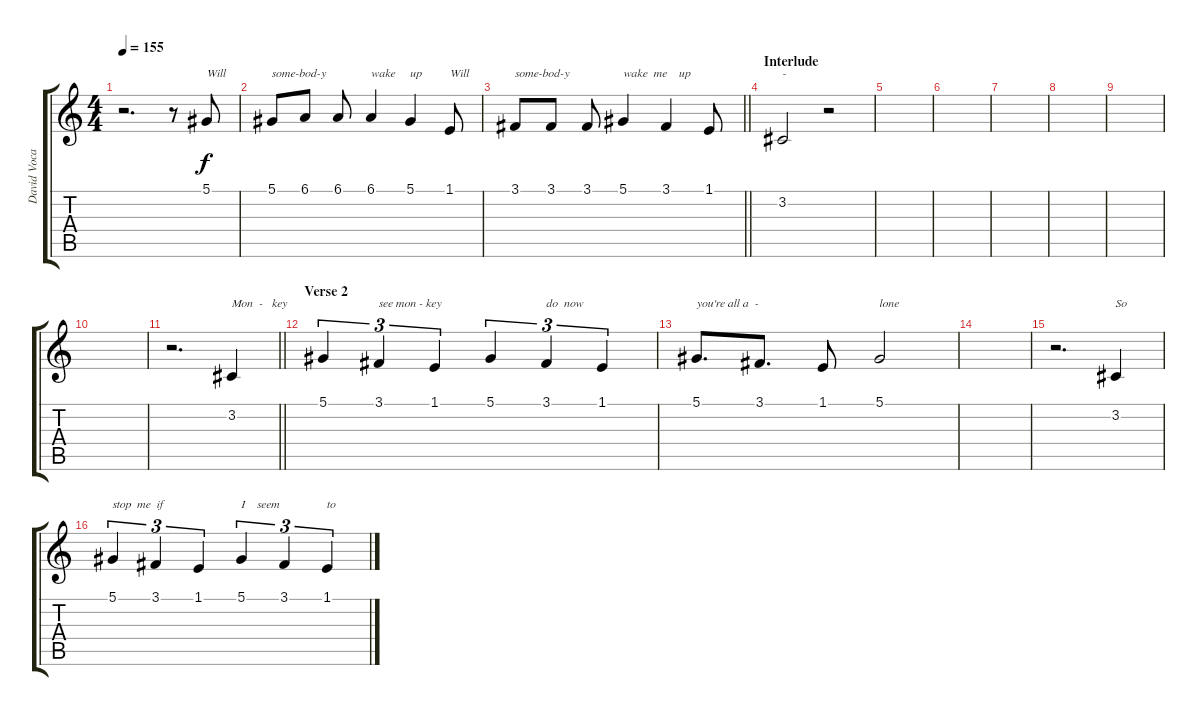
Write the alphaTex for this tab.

\track ("David Vocals" "David Voca") {instrument synthvoice}
\staff {score tabs}
\tuning (Eb4 Bb3 Gb3 Db3 Ab2 Eb2) {hide}
\ts (4 4)
\tempo 155
\clef g2
\ks c
r.2{d dy f} r.8 5.1.8{txt "Will"} |
5.1.8{txt "some-bod-y"} 6.1.8 6.1.8 6.1.4{txt "wake"} 5.1.4{txt "up"} 1.1.8{txt "Will"} |
\barLineRight lightlight
3.1.8{txt "some-bod-y"} 3.1.8 3.1.8 5.1.4{txt "wake  me    up"} 3.1.4 1.1.8 |
\section ("" "Interlude")
3.2.2{txt "-"} r.2 |
|
|
|
|
|
|
\barLineRight lightlight
r.2{d} 3.2.4{txt "Mon  -   key"} |
\section ("" "Verse 2")
5.1.4{tu (3 2)} 3.1.4{tu (3 2) txt "see mon - key"} 1.1.4{tu (3 2)} 5.1.4{tu (3 2)} 3.1.4{tu (3 2) txt "do  now"} 1.1.4{tu (3 2)} |
5.1.8{d txt "you're all a  -"} 3.1.8{d} 1.1.8 5.1.2{txt "lone"} |
|
r.2{d} 3.2.4{txt "So"} |
5.1.4{tu (3 2) txt "stop  me  if"} 3.1.4{tu (3 2)} 1.1.4{tu (3 2)} 5.1.4{tu (3 2) txt "I    seem"} 3.1.4{tu (3 2)} 1.1.4{tu (3 2) txt "to"}
